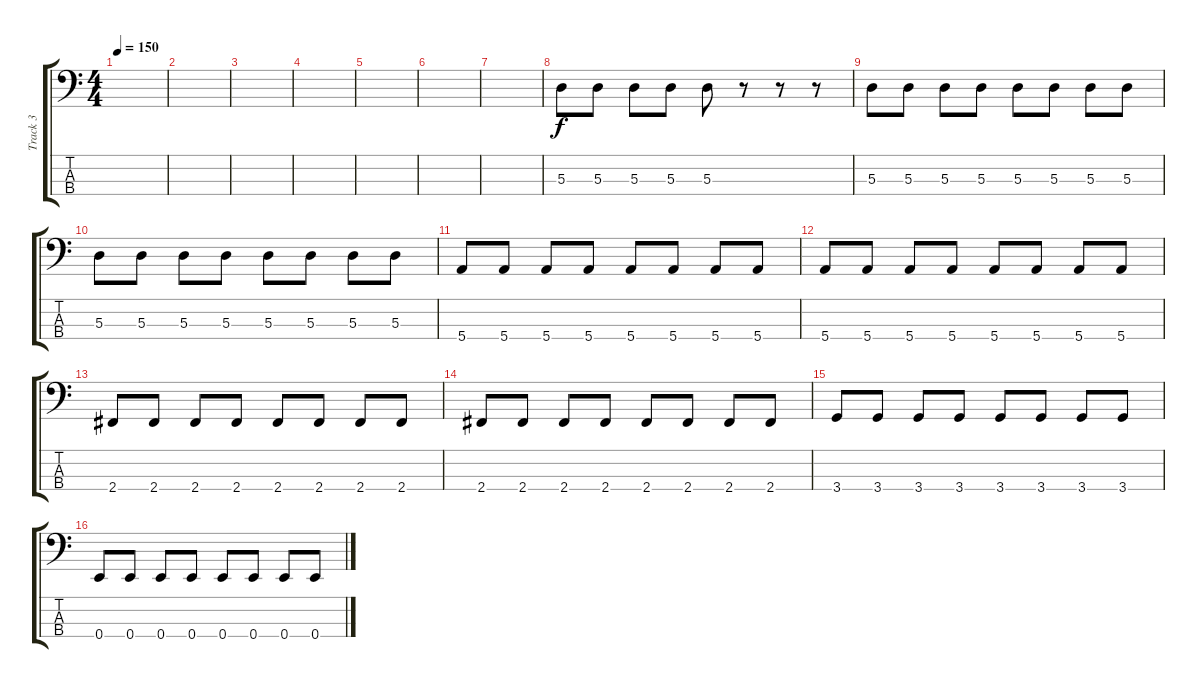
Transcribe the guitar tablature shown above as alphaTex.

\track ("Track 3" "Track 3") {instrument acousticguitarnylon}
\staff {score tabs}
\tuning (G2 D2 A1 E1) {hide}
\ts (4 4)
\tempo 150
\clef f4
\ks c
|
|
|
|
|
|
|
5.3.8 5.3.8 5.3.8 5.3.8 5.3.8 r.8 r.8 r.8 |
5.3.8 5.3.8 5.3.8 5.3.8 5.3.8 5.3.8 5.3.8 5.3.8 |
5.3.8 5.3.8 5.3.8 5.3.8 5.3.8 5.3.8 5.3.8 5.3.8 |
5.4.8 5.4.8 5.4.8 5.4.8 5.4.8 5.4.8 5.4.8 5.4.8 |
5.4.8 5.4.8 5.4.8 5.4.8 5.4.8 5.4.8 5.4.8 5.4.8 |
2.4.8 2.4.8 2.4.8 2.4.8 2.4.8 2.4.8 2.4.8 2.4.8 |
2.4.8 2.4.8 2.4.8 2.4.8 2.4.8 2.4.8 2.4.8 2.4.8 |
3.4.8 3.4.8 3.4.8 3.4.8 3.4.8 3.4.8 3.4.8 3.4.8 |
0.4.8 0.4.8 0.4.8 0.4.8 0.4.8 0.4.8 0.4.8 0.4.8
